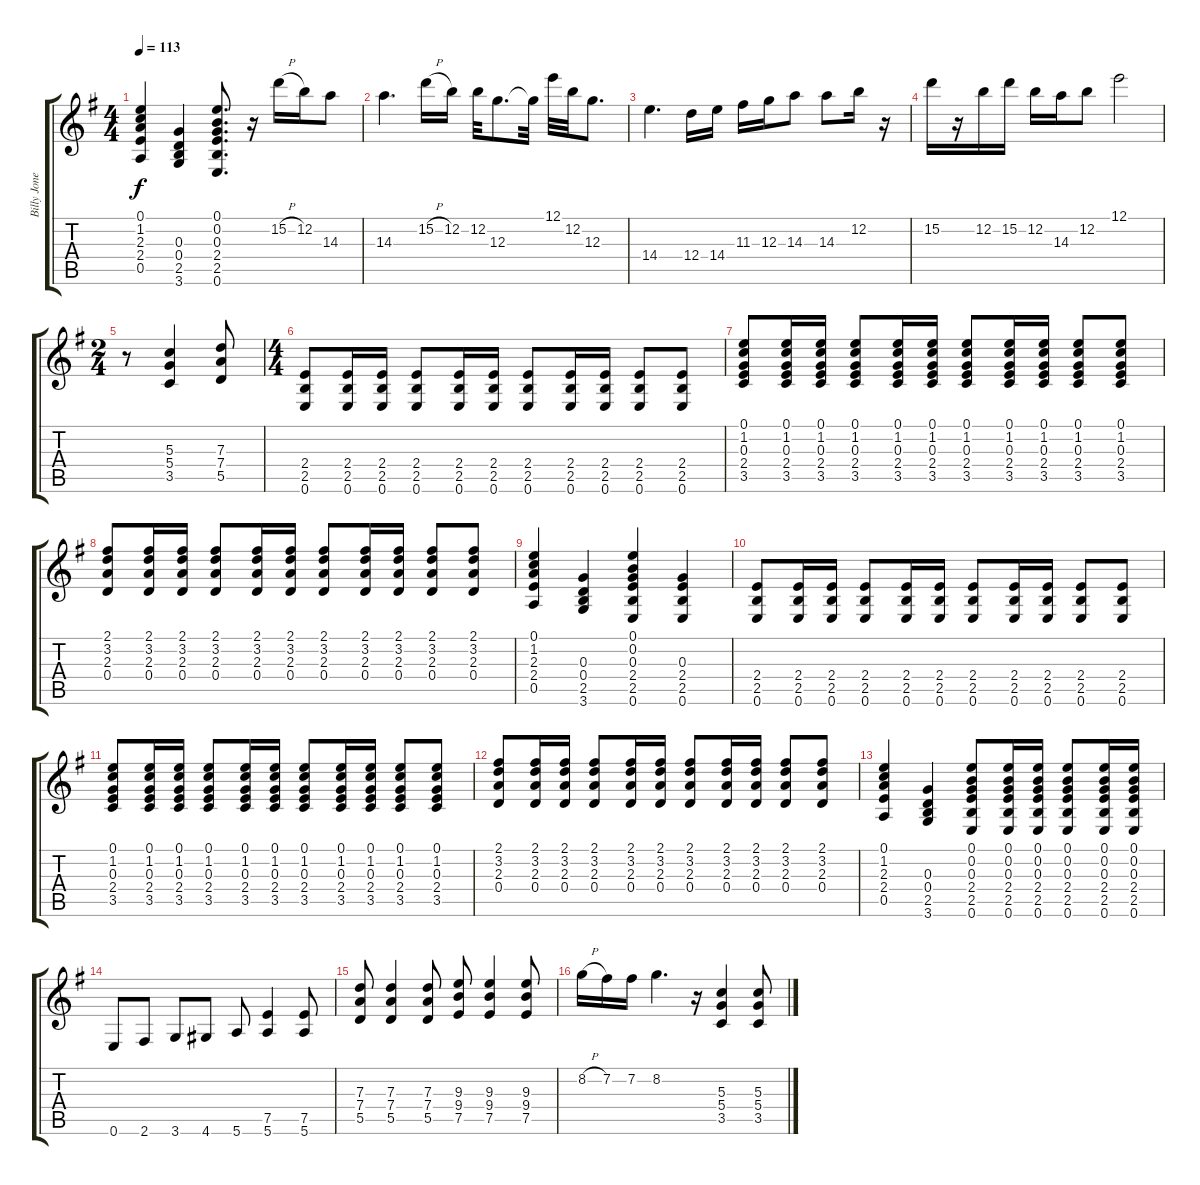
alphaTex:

\track ("Billy Jones Guitar" "Billy Jone") {instrument overdrivenguitar}
\staff {score tabs}
\tuning (E4 B3 G3 D3 A2 E2) {hide}
\ts (4 4)
\tempo 113
\clef g2
\ks eminor
(0.1 1.2 2.3 2.4 0.5).4{dy f} (0.3 0.4 2.5 3.6).4 (0.1 0.2 0.3 2.4 2.5 0.6).8{d} r.16 15.2{h}.16{volume 15 balance 8 instrument overdrivenguitar} 12.2.16 14.3.8 |
14.3.4{d} 15.2{h}.16 12.2.16 12.2.32 12.3.8{d} 12.3{t}.32 12.1.32 12.2.32 12.3.8{d} |
14.4.4{d} 12.4.16 14.4.16 11.3.16 12.3.16 14.3.8 14.3.8 12.2.16 r.16 |
15.2.16 r.16 12.2.16 15.2.16 12.2.16 14.3.16 12.2.8 12.1.2 |
\ts (2 4)
r.8 (5.3 5.4 3.5).4{volume 10 balance 16 instrument electricguitarclean} (7.3 7.4 5.5).8 |
\ts (4 4)
(2.4 2.5 0.6).8{volume 7 balance 16 instrument electricguitarclean} (2.4 2.5 0.6).16 (2.4 2.5 0.6).16 (2.4 2.5 0.6).8 (2.4 2.5 0.6).16 (2.4 2.5 0.6).16 (2.4 2.5 0.6).8 (2.4 2.5 0.6).16 (2.4 2.5 0.6).16 (2.4 2.5 0.6).8 (2.4 2.5 0.6).8 |
(0.1 1.2 0.3 2.4 3.5).8 (0.1 1.2 0.3 2.4 3.5).16 (0.1 1.2 0.3 2.4 3.5).16 (0.1 1.2 0.3 2.4 3.5).8 (0.1 1.2 0.3 2.4 3.5).16 (0.1 1.2 0.3 2.4 3.5).16 (0.1 1.2 0.3 2.4 3.5).8 (0.1 1.2 0.3 2.4 3.5).16 (0.1 1.2 0.3 2.4 3.5).16 (0.1 1.2 0.3 2.4 3.5).8 (0.1 1.2 0.3 2.4 3.5).8 |
(2.1 3.2 2.3 0.4).8 (2.1 3.2 2.3 0.4).16 (2.1 3.2 2.3 0.4).16 (2.1 3.2 2.3 0.4).8 (2.1 3.2 2.3 0.4).16 (2.1 3.2 2.3 0.4).16 (2.1 3.2 2.3 0.4).8 (2.1 3.2 2.3 0.4).16 (2.1 3.2 2.3 0.4).16 (2.1 3.2 2.3 0.4).8 (2.1 3.2 2.3 0.4).8 |
(0.1 1.2 2.3 2.4 0.5).4 (0.3 0.4 2.5 3.6).4 (0.1 0.2 0.3 2.4 2.5 0.6).4 (0.3 2.4 2.5 0.6).4 |
(2.4 2.5 0.6).8{volume 7 balance 16 instrument electricguitarclean} (2.4 2.5 0.6).16 (2.4 2.5 0.6).16 (2.4 2.5 0.6).8 (2.4 2.5 0.6).16 (2.4 2.5 0.6).16 (2.4 2.5 0.6).8 (2.4 2.5 0.6).16 (2.4 2.5 0.6).16 (2.4 2.5 0.6).8 (2.4 2.5 0.6).8 |
(0.1 1.2 0.3 2.4 3.5).8 (0.1 1.2 0.3 2.4 3.5).16 (0.1 1.2 0.3 2.4 3.5).16 (0.1 1.2 0.3 2.4 3.5).8 (0.1 1.2 0.3 2.4 3.5).16 (0.1 1.2 0.3 2.4 3.5).16 (0.1 1.2 0.3 2.4 3.5).8 (0.1 1.2 0.3 2.4 3.5).16 (0.1 1.2 0.3 2.4 3.5).16 (0.1 1.2 0.3 2.4 3.5).8 (0.1 1.2 0.3 2.4 3.5).8 |
(2.1 3.2 2.3 0.4).8 (2.1 3.2 2.3 0.4).16 (2.1 3.2 2.3 0.4).16 (2.1 3.2 2.3 0.4).8 (2.1 3.2 2.3 0.4).16 (2.1 3.2 2.3 0.4).16 (2.1 3.2 2.3 0.4).8 (2.1 3.2 2.3 0.4).16 (2.1 3.2 2.3 0.4).16 (2.1 3.2 2.3 0.4).8 (2.1 3.2 2.3 0.4).8 |
(0.1 1.2 2.3 2.4 0.5).4 (0.3 0.4 2.5 3.6).4 (0.1 0.2 0.3 2.4 2.5 0.6).8 (0.1 0.2 0.3 2.4 2.5 0.6).16 (0.1 0.2 0.3 2.4 2.5 0.6).16 (0.1 0.2 0.3 2.4 2.5 0.6).8 (0.1 0.2 0.3 2.4 2.5 0.6).16 (0.1 0.2 0.3 2.4 2.5 0.6).16 |
0.6.8{volume 12 balance 16 instrument overdrivenguitar} 2.6.8 3.6.8 4.6.8 5.6.8 (7.5 5.6).4 (7.5 5.6).8 |
(7.3 7.4 5.5).8 (7.3 7.4 5.5).4 (7.3 7.4 5.5).8 (9.3 9.4 7.5).8 (9.3 9.4 7.5).4 (9.3 9.4 7.5).8 |
8.2{h}.16{volume 16 balance 8} 7.2.16 7.2.16 8.2.4{d} r.16 (5.3 5.4 3.5).4{volume 12} (5.3 5.4 3.5).8
